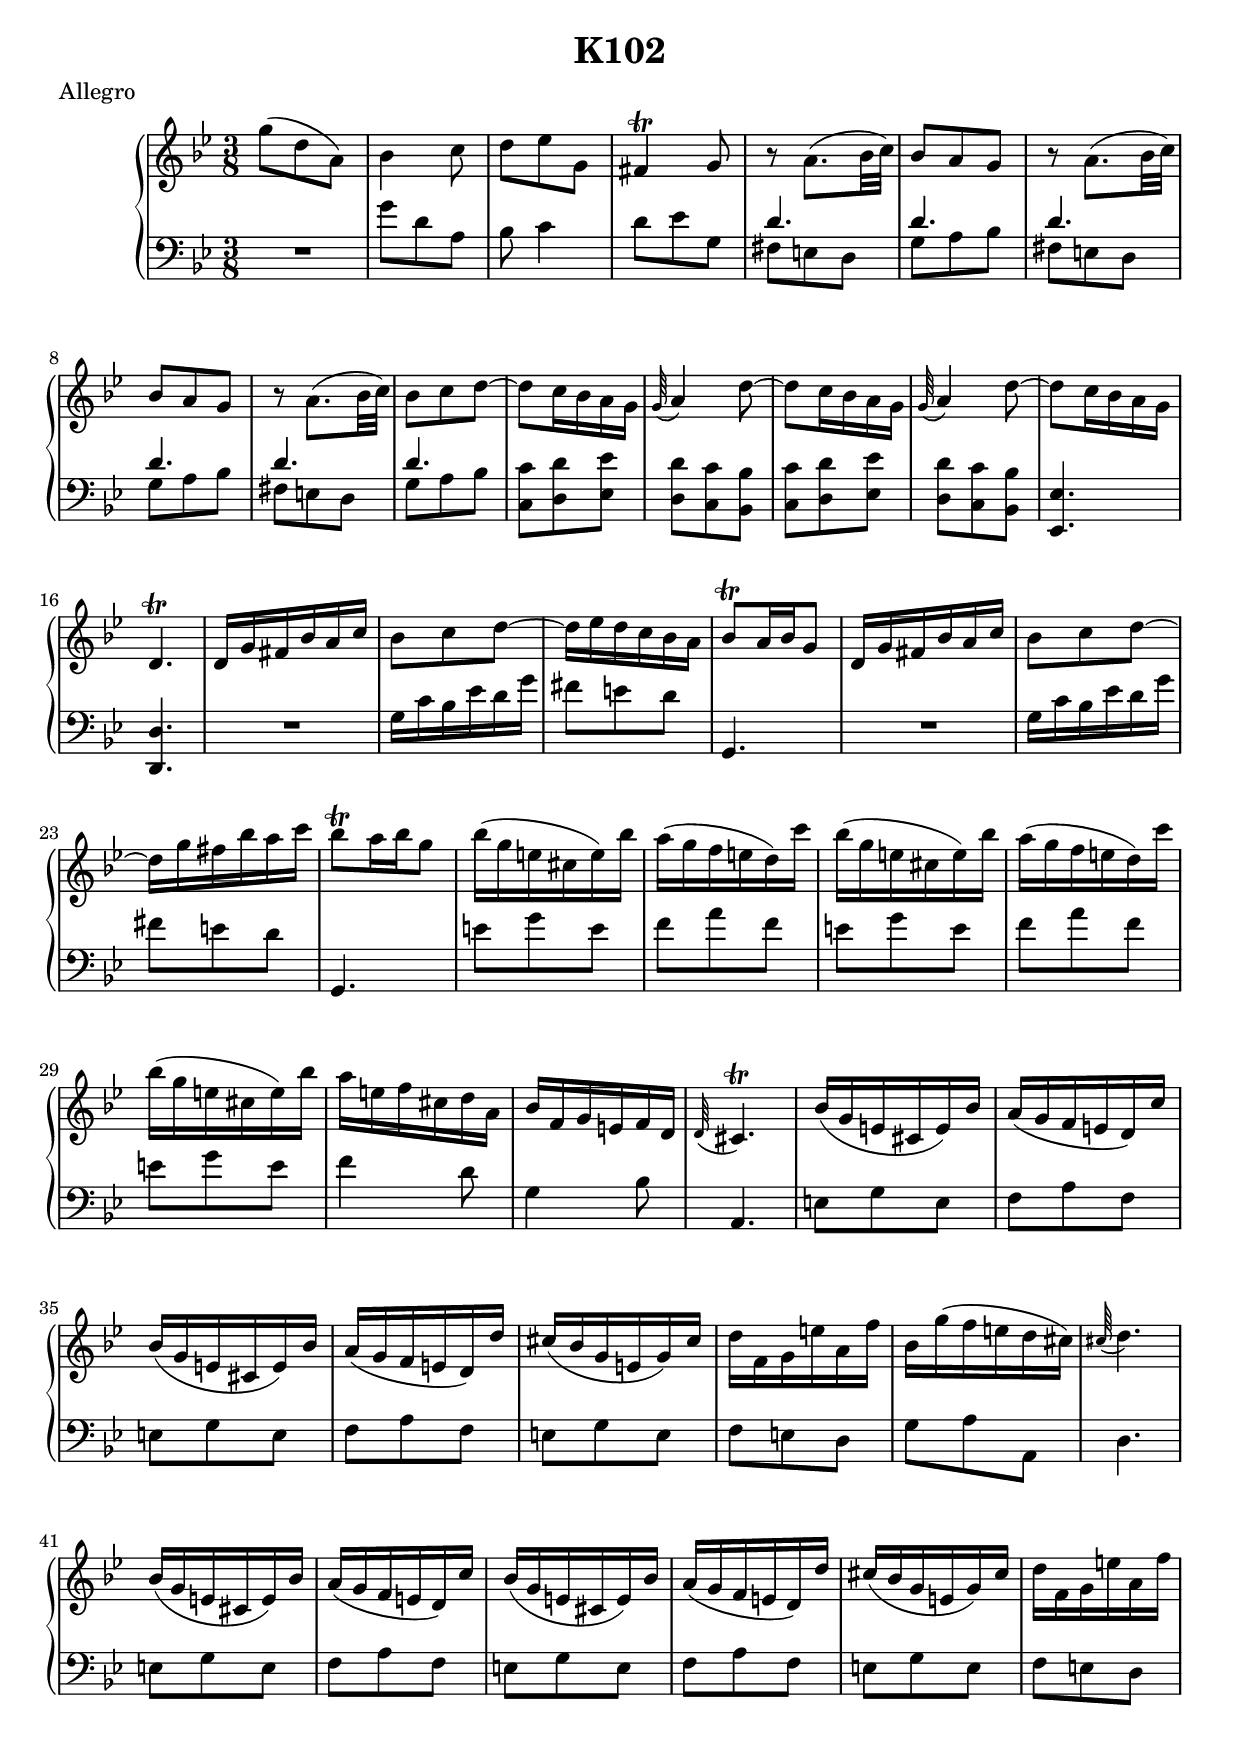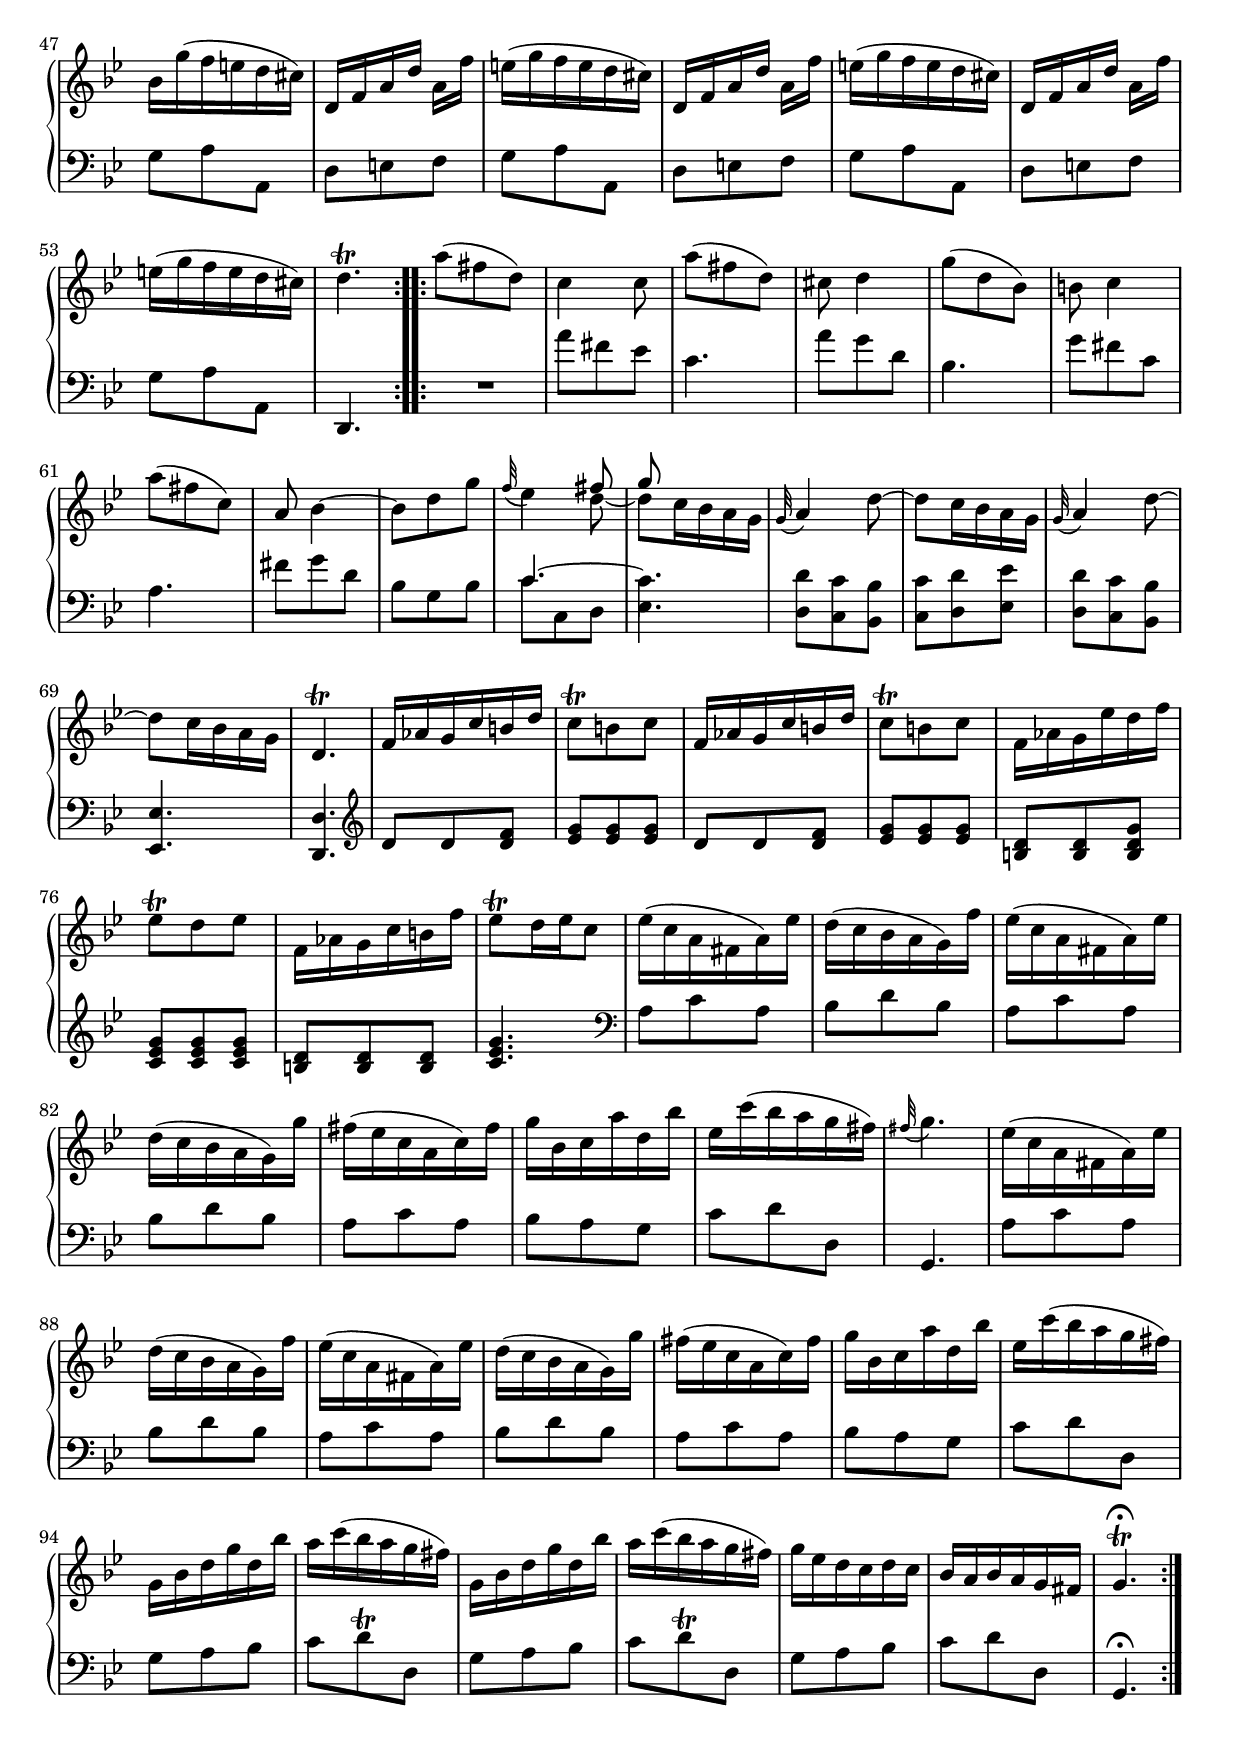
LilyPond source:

\version "2.18.2"
\version "2.18.2"

su = \stemUp
sd = \stemDown
sn = \stemNeutral
tu = \tieUp
td = \tieDown
tn = \tieNeutral
cstr = \change Staff = "right"
cstl = \change Staff = "left"

global = {
  \key g \minor
  \time 3/8
  \override Staff.NoteCollision #'merge-differently-dotted = ##t
}

right = \relative c''' {
  \global
 
  \repeat volta 2 {
    g8( d a)
    bes4 c8
    d ees g,
    fis4-\trill g8
    r a8.( bes32 c)
    
    bes8 a g
    r a8.( bes32 c)
    bes8 a g
    r a8.( bes32 c)
    bes8 c d ~ d c16 bes a g
    
    \repeat unfold 2 {
      \appoggiatura g64 a4 d8 ~
      d c16 bes a g }
    d4.-\trill
    d16 g fis bes a c
    
    bes8 c d ~ 
    d16 ees d c bes a
    bes8-\trill a16 bes g8
    d16 g fis bes a c
    bes8 c d ~ 
    
    d16 g fis bes a c
    bes8-\trill a16 bes g8
    \repeat unfold 2 {
      bes16( g e cis e) bes'
      a( g f e d) c' }
    
    bes16( g e cis e) bes'
    a e f cis d a
    bes f g e f d
    \appoggiatura d64 cis4.-\trill
    
    bes'16( g e cis e ) bes'
    a( g f e d) c'
    bes16( g e cis e ) bes'
    a( g f e d) d'
    cis( bes g e g) cis
    
    d f, g e' a, f'
    bes, g'( f e d cis)
    \appoggiatura cis64 d4.
    bes16( g e cis e ) bes'
    a( g f e d) c'
    bes16( g e cis e ) bes'
    
    a( g f e d) d'
    cis( bes g e g) cis
    d f, g e' a, f'
    bes, g'( f e d cis)
    
    \repeat unfold 3 {
      d, f a d a[ f']
      e( g f e d cis) }
    d4.-\trill
  }
  
  \repeat volta 2 {
    a'8( fis d)
    c4 c8
    a'8( fis d)
    cis8 d4
    g8( d bes)
    b c4
    
    a'8( fis c)
    a bes4 ~
    bes8 d g
    \appoggiatura f32 ees4
    <<{ fis8 g } \\ { d8 ~ d c16 bes a g } >>
    
    \repeat unfold 2 {
      \appoggiatura g32 a4 d8 ~
      d c16 bes a g }
    d4.-\trill
    \repeat unfold 2 {
      f16 aes g c b d
      c8-\trill b c }
    
    f,16 aes g ees' d f
    ees8-\trill d ees
    f,16 aes g c b f'
    ees8-\trill d16 ees c8
    
    ees16( c a fis a) ees'
    d( c bes a g) f'
    ees( c a fis a) ees'
    d( c bes a g) g'
    fis( ees c a c) fis
    
    g bes, c a' d, bes'
    ees, c'( bes a g fis)
    \appoggiatura fis32 g4.
    ees16( c a fis a) ees'
    d( c bes a g) f'
    ees( c a fis a) ees'
    
    d( c bes a g) g'
    fis( ees c a c) fis
    g bes, c a' d, bes'
    ees, c'( bes a g fis)
    
    \repeat unfold 2 {
      g, bes d g d bes'
      a c( bes a g fis)
    }
    g ees d c d c
    bes a bes a g fis
    g4.-\trill-\fermata
  }
}
 
left = \relative c'' {
  \global
  
  \repeat volta 2 {
    R4.
    g8 d a
    bes8 c4
    d8 ees g,
    
    <<{ d'4. d d d d d } \\
      { fis,8 e d g a bes fis e d 
        g a bes fis e d g a bes }>>
    
    <<{ c, d ees d c bes c d ees d c bes }
      { c' d ees d c bes c d ees d c bes } >>
    <ees,, ees'>4. <d d'> R
    
    g'16 c bes ees d g
    fis8 e d
    g,,4. R
    g'16 c bes ees d g
    
    fis8 e d
    g,,4.
    e''8 g e
    f a f
    e g e
    
    f a f
    e g e
    f4 d8
    g,4 bes8
    a,4.
    
    e'8 g e
    f a f
    e g e
    f a f
    e g e
    
    f e d
    g a a,
    d4.
    e8 g e
    f a f
    e g e
    
    f a f
    e g e
    f e d
    g a a,
    d e f
    
    g a a,
    d e f
    g a a,
    d e f
    g a a,
    d,4.
  }
  
  \repeat volta 2 {
    R4.
    a'''8 fis ees
    c4.
    a'8 g d
    bes4.
    g'8 fis c
    
    a4.
    fis'8 g d
    bes g bes
    <<{ c4. ~ \sd c } \\ { c8 c, d ees4. }>>
    <d d'>8 <c c'> <bes bes'>
    
    <c c'> <d d'> <ees ees'>
    <d d'> <c c'> <bes bes'>
    <ees, ees'>4.
    <d d'>
    
    \clef treble \repeat unfold 2 {
      d''8 d <d f>
      <ees g> <ees g> <ees g> }
    <b d> <b d> <b d g>
    <c ees g> <c ees g> <c ees g>
    <b d> <b d> <b d>
    <c ees g>4.
    
    \clef bass a8 c a
    bes d bes 
    a c a
    bes d bes
    a c a
    
    bes a g
    c d d,
    g,4.
    a'8 c a
    bes d bes 
    a c a
    
    bes d bes
    a c a
    bes a g
    c d d,
    
    \repeat unfold 2 {
      g a bes
      c d-\trill d, }
    g a bes
    c d d, 
    g,4.-\fermata
  }
}


#(set-global-staff-size 20)

\header {
  title = "K102"
  meter = "Allegro"
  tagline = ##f
}

\paper {
  #(set-paper-size "a4")
  print-page-number = ##f
  between-system-padding = #0.1
  between-system-space = #0.1
  ragged-last-bottom = ##f
  ragged-bottom = ##f
}

\score {
  \new PianoStaff <<
    \new Staff = "right" {
      \right
    }
    \new Staff = "left" { 
      \clef bass \left 
    }
  >>
  \layout { }
}
